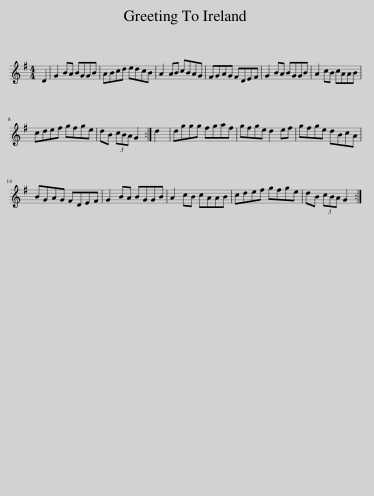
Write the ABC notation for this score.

X:1
L:1/8
M:4/4
I:linebreak $
K:G
V:1 treble
V:1
 D2 | G2 BA BGGB | ABcd edcB | A2 AB cBAG | FGAG FDEF | %5
 G2 BA BGGB | A2 cB cAAB |$ cdef gfge | dB (3cBA G2 :| d2 | %10
 dggg fgaf | gfge d2 ef | gfge dBcA |$ BGAG FDEF | G2 BA BGGB | %15
 A2 cB cAAB | cdef gfge | dB (3cBA G2 :| %18
